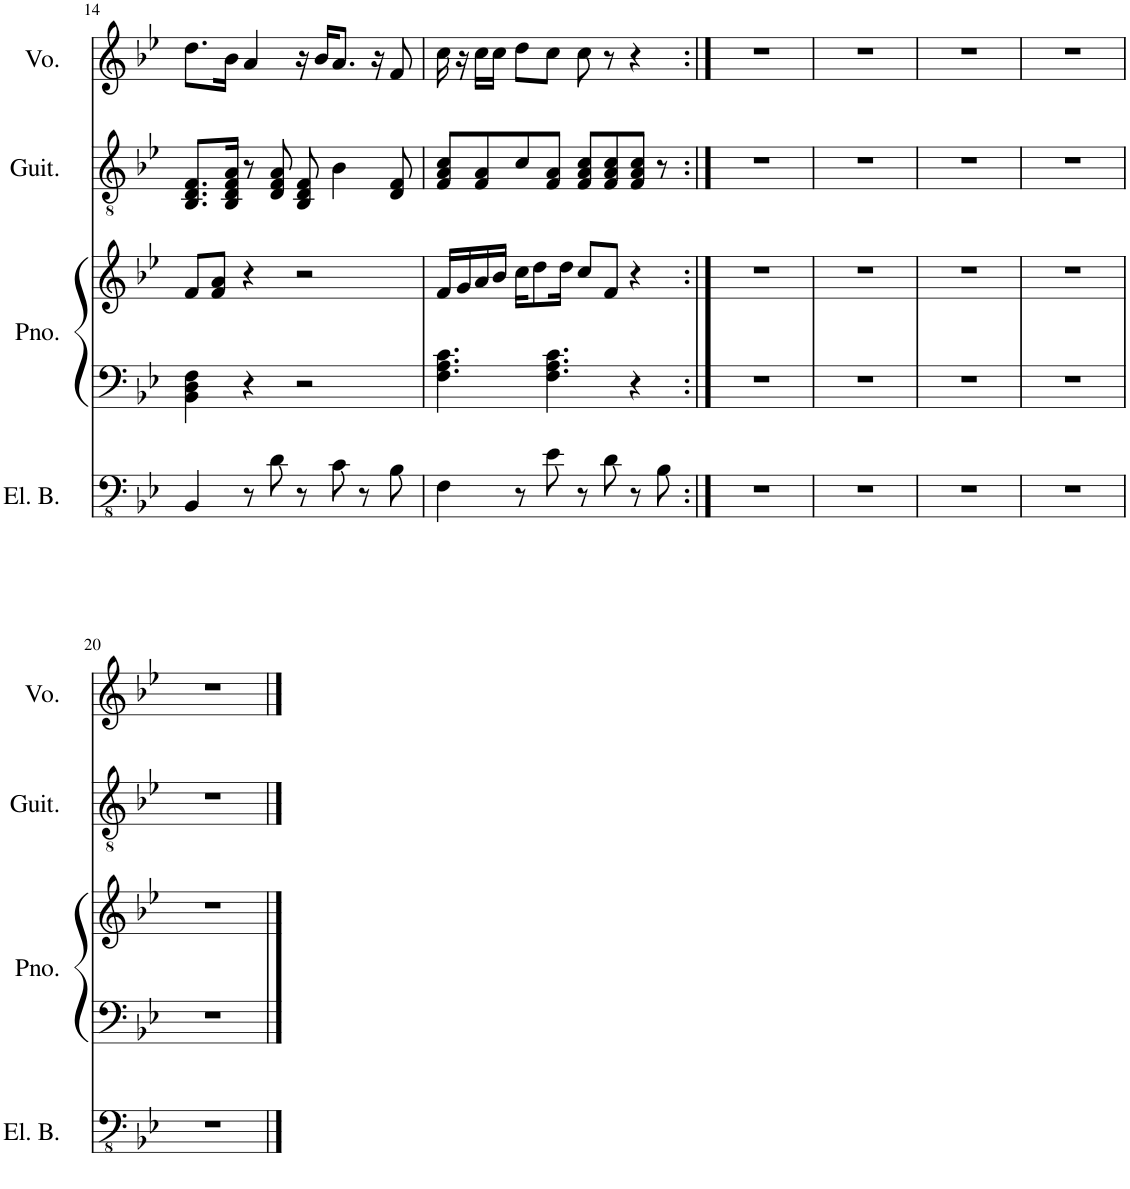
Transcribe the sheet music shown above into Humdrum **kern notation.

**kern	**kern	**kern	**kern	**kern
*part4	*part3	*part3	*part2	*part1
*staff5	*staff4	*staff3	*staff2	*staff1
*I"Electric Bass	*I"Piano	*	*I"Guitar	*I"Voice
*I'El. B.	*I'Pno.	*	*I'Guit.	*I'Vo.
!!LO:PB:g=z
*clefFv4	*clefF4	*clefG2	*clefGv2	*clefG2
*k[b-e-]	*k[b-e-]	*k[b-e-]	*k[b-e-]	*k[b-e-]
*M4/4	*M4/4	*M4/4	*M4/4	*M4/4
=14	=14	=14	=14	=14
4BBB-/	4BB-\ 4D\ 4F\	8f/L	8.BB-/ 8.D/ 8.F/L	8.dd\L
.	.	8f/ 8a/J	.	.
.	.	.	16BB-/ 16D/ 16F/ 16A/Jk	16b-\Jk
8r	4r	4r	8r	4a/
8D\	.	.	8D/ 8F/ 8A/	.
8r	2r	2r	8BB-/ 8D/ 8F/	16r
.	.	.	.	16b-/KL
8C\	.	.	4B-\	8.a/J
8r	.	.	.	.
.	.	.	.	16r
8BB-\	.	.	8D/ 8F/	8f/
=15	=15	=15	=15	=15
4FF\	4.F\ 4.A\ 4.c\	16f/LL	8F/ 8A/ 8c/L	16cc\
.	.	16g/	.	16r
.	.	16a/	8F/ 8A/	16cc\LL
.	.	16b-/JJ	.	16cc\JJ
8r	.	16cc\KL	8c/	8dd\L
.	.	8dd\	.	.
8E-\	4.F\ 4.A\ 4.c\	.	8F/ 8A/J	8cc\J
.	.	16dd\Jk	.	.
8r	.	8cc/L	8F/ 8A/ 8c/L	8cc\
8D\	.	8f/J	8F/ 8A/ 8c/	8r
8r	4r	4r	8F/ 8A/ 8c/J	4r
8BB-\	.	.	8r	.
=16:|!	=16:|!	=16:|!	=16:|!	=16:|!
1r	1r	1r	1r	1r
=17	=17	=17	=17	=17
1r	1r	1r	1r	1r
=18	=18	=18	=18	=18
1r	1r	1r	1r	1r
=19	=19	=19	=19	=19
1r	1r	1r	1r	1r
!!LO:LB:g=z
=20	=20	=20	=20	=20
1r	1r	1r	1r	1r
==	==	==	==	==
*-	*-	*-	*-	*-
